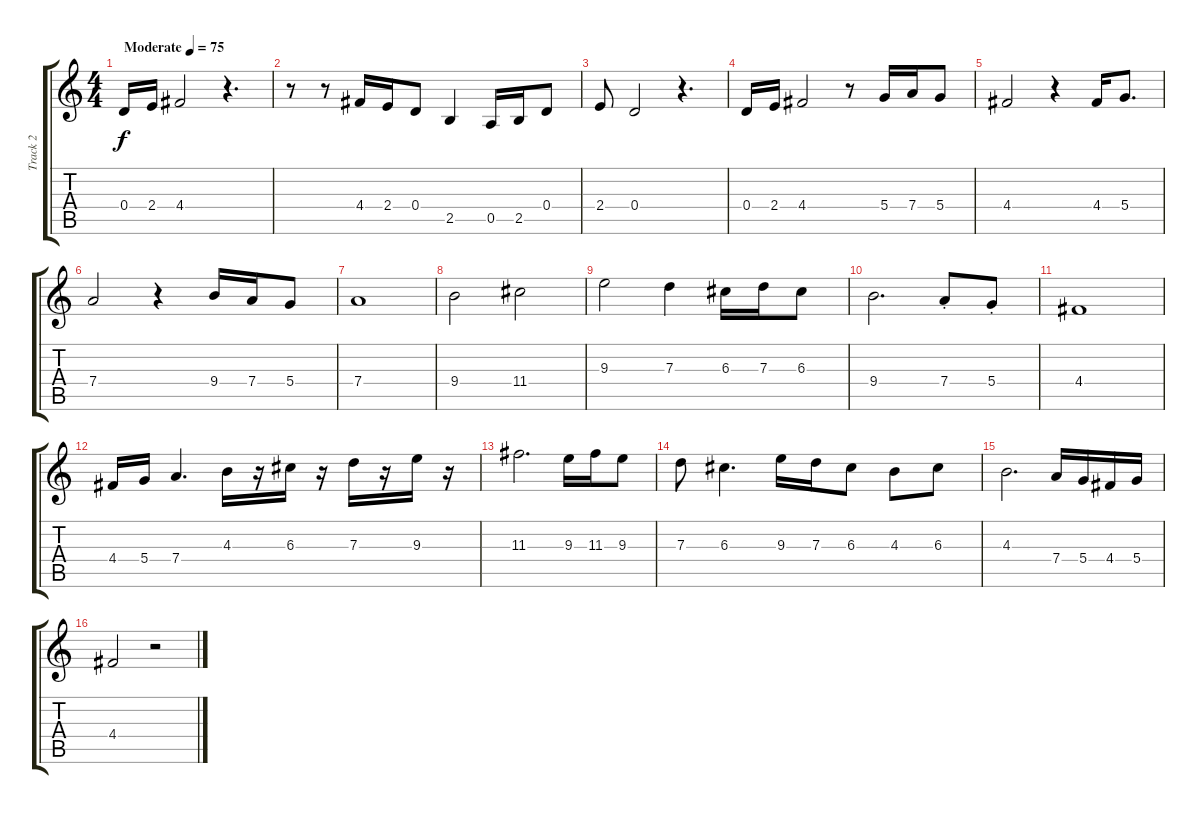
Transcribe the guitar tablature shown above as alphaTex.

\track ("Track 2" "Track 2") {instrument acousticguitarsteel}
\staff {score tabs}
\tuning (E4 B3 G3 D3 A2 E2) {hide}
\ts (4 4)
\tempo (75 "Moderate")
\clef g2
\ks c
0.4.16{dy f instrument acousticguitarsteel} 2.4.16 4.4.2 r.4{d} |
r.8 r.8 4.4.16 2.4.16 0.4.8 2.5.4 0.5.16 2.5.16 0.4.8 |
2.4.8 0.4.2 r.4{d} |
0.4.16 2.4.16 4.4.2 r.8 5.4.16 7.4.16 5.4.8 |
4.4.2 r.4 4.4.16 5.4.8{d} |
7.4.2 r.4 9.4.16 7.4.16 5.4.8 |
7.4.1 |
9.4.2 11.4.2 |
9.3.2 7.3.4 6.3.16 7.3.16 6.3.8 |
9.4.2{d} 7.4{st}.8 5.4{st}.8 |
4.4.1 |
4.4.16 5.4.16 7.4.4{d} 4.3.16 r.16 6.3.16 r.16 7.3.16 r.16 9.3.16 r.16 |
11.3.2{d} 9.3.16 11.3.16 9.3.8 |
7.3.8 6.3.4{d} 9.3.16 7.3.16 6.3.8 4.3.8 6.3.8 |
4.3.2{d} 7.4.16 5.4.16 4.4.16 5.4.16 |
4.4.2 r.2
